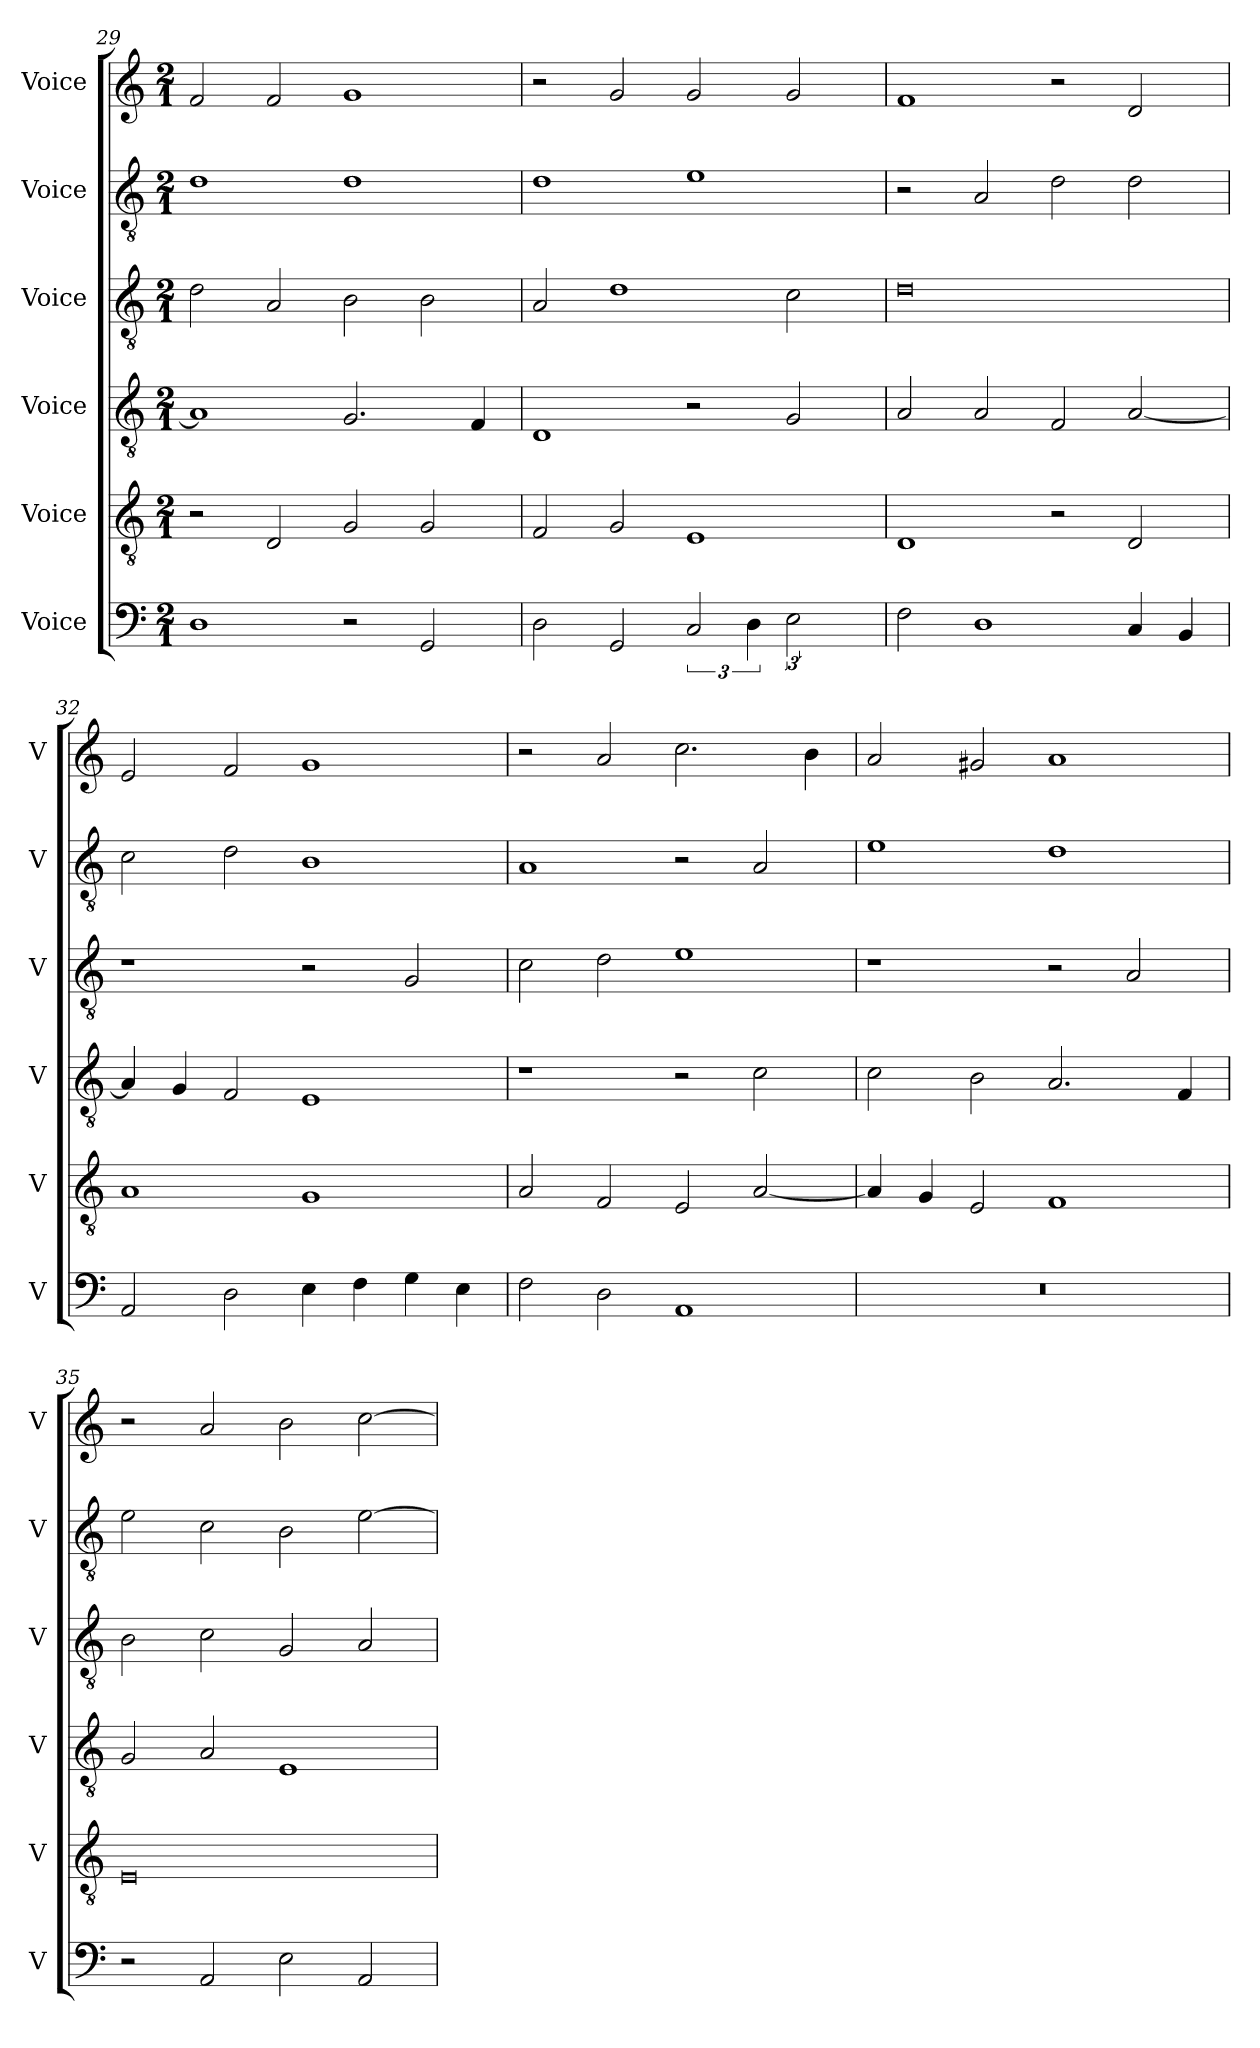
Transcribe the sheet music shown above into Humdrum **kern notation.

**kern	**kern	**kern	**kern	**kern	**kern
*part6	*part5	*part4	*part3	*part2	*part1
*staff6	*staff5	*staff4	*staff3	*staff2	*staff1
*I"Voice	*I"Voice	*I"Voice	*I"Voice	*I"Voice	*I"Voice
*I'V	*I'V	*I'V	*I'V	*I'V	*I'V
*clefF4	*clefGv2	*clefGv2	*clefGv2	*clefGv2	*clefG2
*k[]	*k[]	*k[]	*k[]	*k[]	*k[]
*M2/1	*M2/1	*M2/1	*M2/1	*M2/1	*M2/1
=29	=29	=29	=29	=29	=29
1D	2r	1A]	2d\	1d	2f/
.	2D/	.	2A/	.	2f/
2r	2G/	2.G/	2B\	1d	1g
2GG/	2G/	.	2B\	.	.
.	.	4F/	.	.	.
=30	=30	=30	=30	=30	=30
2D\	2F/	1D	2A/	1d	2r
2GG/	2G/	.	1d	.	2g/
3C/	1E	2r	.	1e	2g/
6D\	.	.	.	.	.
3E\	.	2G/	2c\	.	2g/
!LO:N:vis=8..	!	!	!	!	!
6ryy	.	.	.	.	.
!!LO:LB:g=z
=31	=31	=31	=31	=31	=31
2F\	1D	2A/	0d	2r	1f
1D	.	2A/	.	2A/	.
.	2r	2F/	.	2d\	2r
4C/	2D/	[2A/	.	2d\	2d/
4BB/	.	.	.	.	.
=32	=32	=32	=32	=32	=32
2AA/	1A	4A/]	1r	2c\	2e/
.	.	4G/	.	.	.
2D\	.	2F/	.	2d\	2f/
4E\	1G	1E	2r	1B	1g
4F\	.	.	.	.	.
4G\	.	.	2G/	.	.
4E\	.	.	.	.	.
=33	=33	=33	=33	=33	=33
2F\	2A/	1r	2c\	1A	2r
2D\	2F/	.	2d\	.	2a/
1AA	2E/	2r	1e	2r	2.cc\
.	[2A/	2c\	.	2A/	.
.	.	.	.	.	4b\
!!LO:PB:g=z
=34	=34	=34	=34	=34	=34
0r	4A/]	2c\	1r	1e	2a/
.	4G/	.	.	.	.
.	2E/	2B\	.	.	2g#X/
.	1F	2.A/	2r	1d	1a
.	.	.	2A/	.	.
.	.	4F/	.	.	.
=35	=35	=35	=35	=35	=35
2r	0E	2G/	2B\	2e\	2r
2AA/	.	2A/	2c\	2c\	2a/
2E\	.	1E	2G/	2B\	2b\
2AA/	.	.	2A/	[2e\	[2cc\
=	=	=	=	=	=
*-	*-	*-	*-	*-	*-
